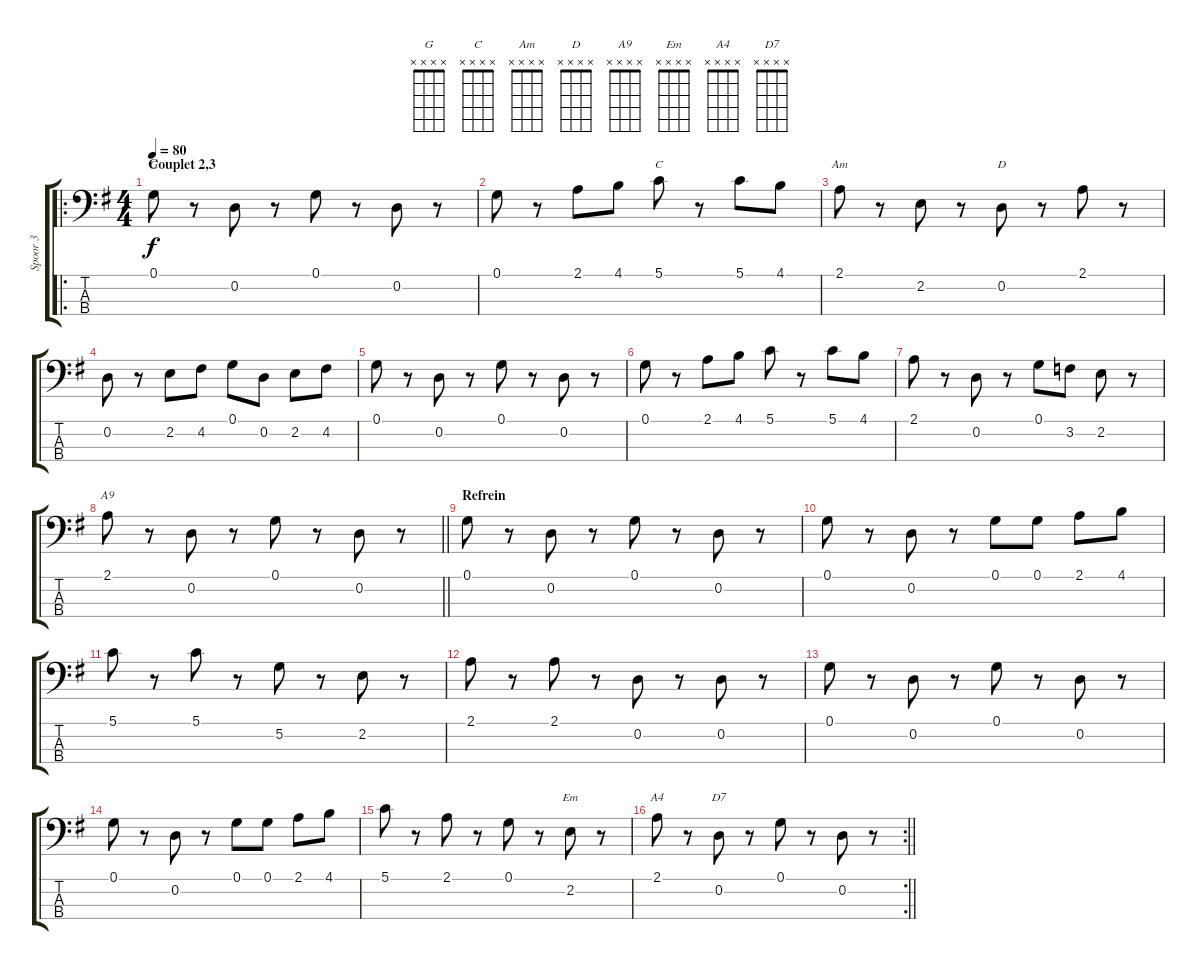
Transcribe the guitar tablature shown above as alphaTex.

\track ("Spoor 3" "Spoor 3") {instrument electricbassfinger}
\staff {score tabs}
\tuning (G2 D2 A1 E1) {hide}
\chord ("G" x x x x)
\chord ("C" x x x x)
\chord ("Am" x x x x)
\chord ("D" x x x x)
\chord ("A9" x x x x)
\chord ("Em" x x x x)
\chord ("A4" x x x x)
\chord ("D7" x x x x)
\ro
\ts (4 4)
\section ("" "Couplet 2,3")
\tempo 80
\clef f4
\ks g
0.1.8{ch "G" dy f} r.8 0.2.8 r.8 0.1.8 r.8 0.2.8 r.8 |
0.1.8 r.8 2.1.8 4.1.8 5.1.8{ch "C"} r.8 5.1.8 4.1.8 |
2.1.8{ch "Am"} r.8 2.2.8 r.8 0.2.8{ch "D"} r.8 2.1.8 r.8 |
0.2.8 r.8 2.2.8 4.2.8 0.1.8 0.2.8 2.2.8 4.2.8 |
0.1.8 r.8 0.2.8 r.8 0.1.8 r.8 0.2.8 r.8 |
0.1.8 r.8 2.1.8 4.1.8 5.1.8 r.8 5.1.8 4.1.8 |
2.1.8 r.8 0.2.8 r.8 0.1.8 3.2.8 2.2.8 r.8 |
\barLineRight lightlight
2.1.8{ch "A9"} r.8 0.2.8 r.8 0.1.8 r.8 0.2.8 r.8 |
\section ("" "Refrein")
0.1.8 r.8 0.2.8 r.8 0.1.8 r.8 0.2.8 r.8 |
0.1.8 r.8 0.2.8 r.8 0.1.8 0.1.8 2.1.8 4.1.8 |
5.1.8 r.8 5.1.8 r.8 5.2.8 r.8 2.2.8 r.8 |
2.1.8 r.8 2.1.8 r.8 0.2.8 r.8 0.2.8 r.8 |
0.1.8 r.8 0.2.8 r.8 0.1.8 r.8 0.2.8 r.8 |
0.1.8 r.8 0.2.8 r.8 0.1.8 0.1.8 2.1.8 4.1.8 |
5.1.8 r.8 2.1.8 r.8 0.1.8 r.8 2.2.8{ch "Em"} r.8 |
\rc 2
\barLineRight lightlight
2.1.8{ch "A4"} r.8 0.2.8{ch "D7"} r.8 0.1.8 r.8 0.2.8 r.8
